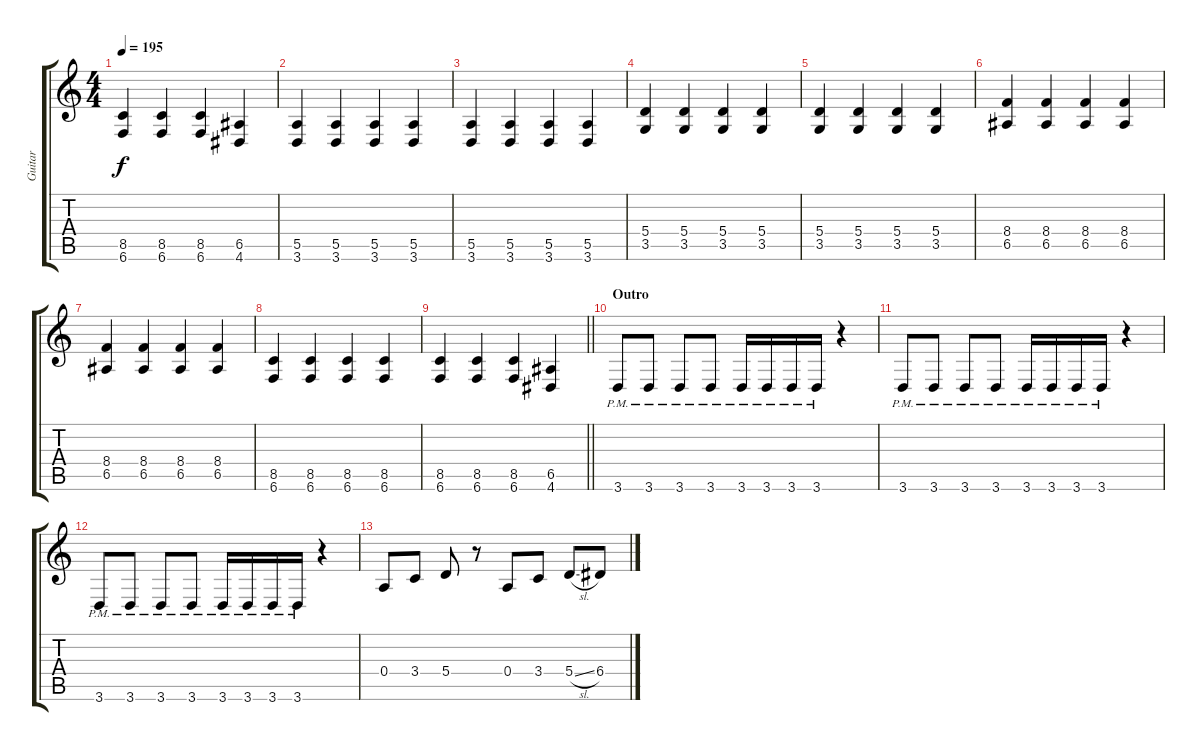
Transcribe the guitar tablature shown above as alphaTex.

\track ("Guitar" "Guitar") {instrument overdrivenguitar}
\staff {score tabs}
\tuning (B3 Gb3 D3 A2 E2 B1) {hide}
\ts (4 4)
\tempo 195
\clef g2
\ks c
(8.5 6.6).4{dy f} (8.5 6.6).4 (8.5 6.6).4 (6.5 4.6).4 |
(5.5 3.6).4 (5.5 3.6).4 (5.5 3.6).4 (5.5 3.6).4 |
(5.5 3.6).4 (5.5 3.6).4 (5.5 3.6).4 (5.5 3.6).4 |
(5.4 3.5).4 (5.4 3.5).4 (5.4 3.5).4 (5.4 3.5).4 |
(5.4 3.5).4 (5.4 3.5).4 (5.4 3.5).4 (5.4 3.5).4 |
(8.4 6.5).4 (8.4 6.5).4 (8.4 6.5).4 (8.4 6.5).4 |
(8.4 6.5).4 (8.4 6.5).4 (8.4 6.5).4 (8.4 6.5).4 |
(8.5 6.6).4 (8.5 6.6).4 (8.5 6.6).4 (8.5 6.6).4 |
\barLineRight lightlight
(8.5 6.6).4 (8.5 6.6).4 (8.5 6.6).4 (6.5 4.6).4 |
\section ("" "Outro")
3.6{pm}.8 3.6{pm}.8 3.6{pm}.8 3.6{pm}.8 3.6{pm}.16 3.6{pm}.16 3.6{pm}.16 3.6{pm}.16 r.4 |
3.6{pm}.8 3.6{pm}.8 3.6{pm}.8 3.6{pm}.8 3.6{pm}.16 3.6{pm}.16 3.6{pm}.16 3.6{pm}.16 r.4 |
3.6{pm}.8 3.6{pm}.8 3.6{pm}.8 3.6{pm}.8 3.6{pm}.16 3.6{pm}.16 3.6{pm}.16 3.6{pm}.16 r.4 |
0.4.8 3.4.8 5.4.8 r.8 0.4.8 3.4.8 5.4{sl}.8 6.4.8
